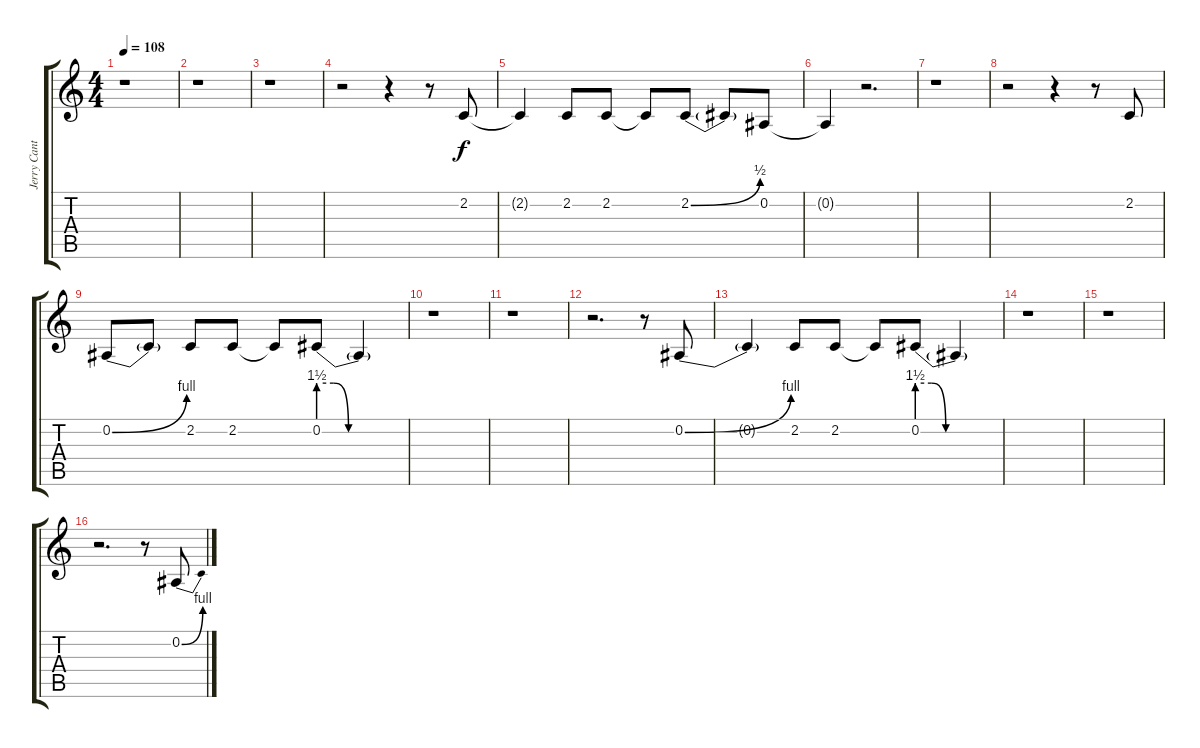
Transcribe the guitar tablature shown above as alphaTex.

\track ("Jerry Cantrell - Backing Vocals" "Jerry Cant") {instrument tremolostrings}
\staff {score tabs}
\tuning (Eb4 Bb3 Gb3 Db3 Ab2 Eb2) {hide}
\ts (4 4)
\tempo 108
\clef g2
\ks c
r.1{dy f} |
r.1 |
r.1 |
r.2 r.4 r.8 2.2.8 |
2.2{t}.4 2.2.8 2.2.8 2.2{t}.8 2.2{be (bend 0 0 60 2)}.8 2.2{t}.8 0.2.8 |
0.2{t}.4 r.2{d} |
r.1 |
r.2 r.4 r.8 2.2.8 |
0.2{be (bend 0 0 60 4)}.8 0.2{t}.8 2.2.8 2.2.8 2.2{t}.8 0.2{be (custom 0 6 10 6 20 0 40 0 60 0)}.8 0.2{t}.4 |
r.1 |
r.1 |
r.2{d} r.8 0.2{be (bend 0 0 60 4)}.8 |
0.2{t}.4 2.2.8 2.2.8 2.2{t}.8 0.2{be (custom 0 6 10 6 20 0 40 0 60 0)}.8 0.2{t}.4 |
r.1 |
r.1 |
r.2{d} r.8 0.2{be (bend 0 0 60 4)}.8
